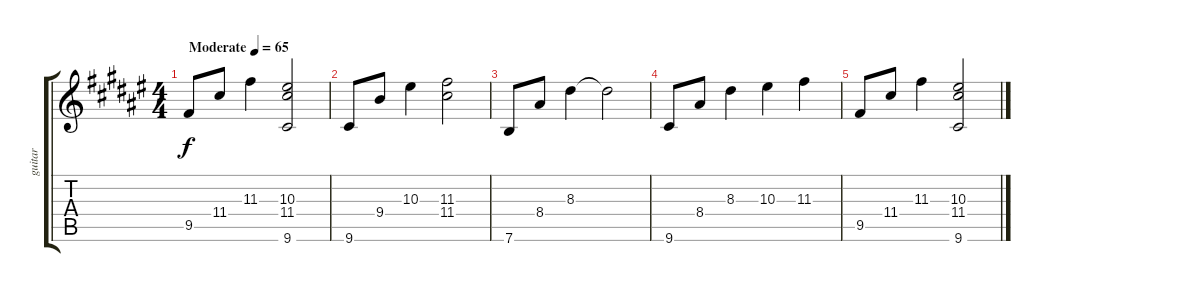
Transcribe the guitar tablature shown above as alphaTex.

\track ("guitar" "guitar") {instrument acousticguitarsteel}
\staff {score tabs}
\tuning (E4 B3 G3 D3 A2 E2) {hide}
\ts (4 4)
\tempo (65 "Moderate")
\clef g2
\ks f#
9.5.8{dy f instrument acousticguitarsteel} 11.4.8 11.3.4 (10.3 11.4 9.6).2 |
9.6.8 9.4.8 10.3.4 (11.3 11.4).2 |
7.6.8 8.4.8 8.3.4 8.3{t}.2 |
9.6.8 8.4.8 8.3.4 10.3.4 11.3.4 |
9.5.8 11.4.8 11.3.4 (10.3 11.4 9.6).2
